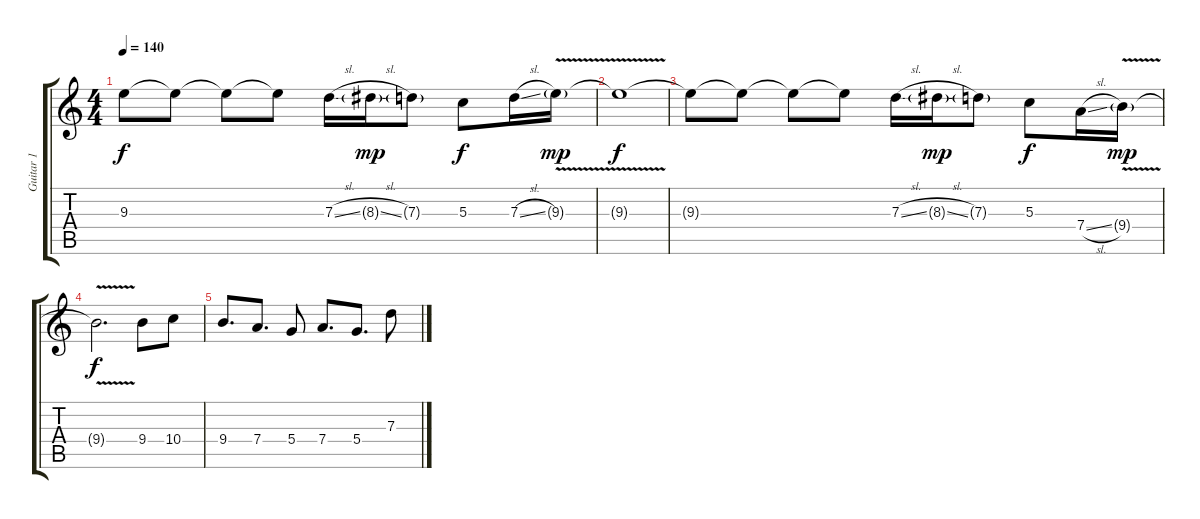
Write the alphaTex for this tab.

\track ("Guitar 1" "Guitar 1") {instrument acousticguitarsteel}
\staff {score tabs}
\tuning (E4 B3 G3 D3 A2 E2) {hide}
\ts (4 4)
\tempo 140
\clef g2
\ks c
9.3{t}.8{dy f} 9.3{t}.8 9.3{t}.8 9.3{t}.8 7.3{sl}.16 8.3{sl g}.16{dy mp} 7.3{g}.8 5.3.8{dy f} 7.3{sl}.16 9.3{v g}.16{dy mp} |
9.3{t}.1{dy f volume 0} |
9.3{t}.8 9.3{t}.8 9.3{t}.8 9.3{t}.8 7.3{sl}.16 8.3{sl g}.16{dy mp} 7.3{g}.8 5.3.8{dy f} 7.4{sl}.16 9.4{v g}.16{dy mp} |
9.4{t}.2{d dy f} 9.4.8 10.4.8 |
9.4.8{d} 7.4.8{d} 5.4.8 7.4.8{d} 5.4.8{d} 7.3.8
